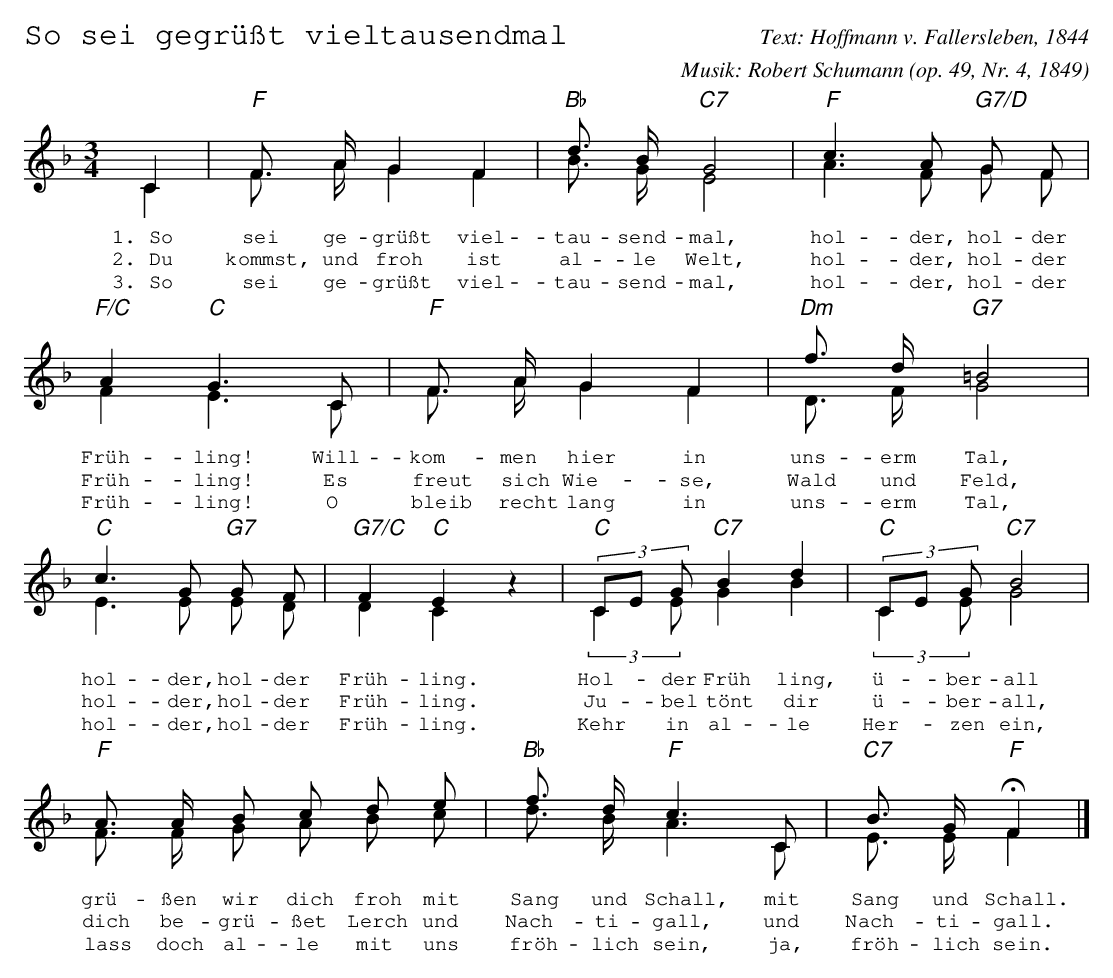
X:1
T:So sei gegrüßt vieltausendmal
C:Text: Hoffmann v. Fallersleben, 1844
C:Musik: Robert Schumann (op. 49, Nr. 4, 1849)
M:3/4
L:1/8
Q:1/4=75
%%score (A 1 2)
K:F
V:A
x2|"F"x6|"Bb"x2"C7"x4|"F"x4"G7/D"x2|"F/C"x2"C"x4|
"F"x6|"Dm"x2"G7"x4|"C"x4"G7"x2|"G7/C"x2"C"x4|
"C"x2"C7"x4|"C"x2"C7"x4|"F"x6|
"Bb"x2"F"x4|"C7"x2"F"x2|]
V:1
C2|F> AG2F2|d> BG4|c3A G F|A2G3C|
w:1.~So sei ge-grüßt viel-tau-send-mal, hol-der, hol-der Früh-ling! Will-
w:2.~Du kommst, und froh ist al-le Welt, hol-der, hol-der Früh-ling! Es
w:3.~So sei ge-grüßt viel-tau-send-mal, hol-der, hol-der Früh-ling! O
F> AG2F2|f> dy=B4|c3G G F|F2E2z2|
w:kom-men hier in uns-erm Tal, hol-der, hol-der Früh-ling.
w:freut sich Wie-se, Wald und Feld, hol-der, hol-der Früh-ling.
w:bleib recht lang in uns-erm Tal, hol-der, hol-der Früh-ling.
(3CE GB2d2|(3CE GB4|A> A B c d e|
w:Hol--der Früh ling, ü--ber-all grü-ßen wir dich froh mit
w:Ju--bel tönt dir ü--ber-all, dich be-grü-ßet Lerch und
w:Kehr* in al-le Her--zen ein, lass doch al-le mit uns
f> dc3C|B> G!fermata!F2|]
w:Sang und Schall, mit Sang und Schall.
w:Nach-ti-gall, und Nach-ti-gall.
w:fröh-lich sein, ja, fröh-lich sein.
V:2
C2|F> AG2F2|B> GE4|A3F G F|F2E3C|
F> AG2F2|D> FG4|E3E E D|D2C2z2|
(3:2:2 C2E G2B2|(3:2:2 C2E G4|F> F G A B c|
d> BA3C|E> E!fermata!F2|]
